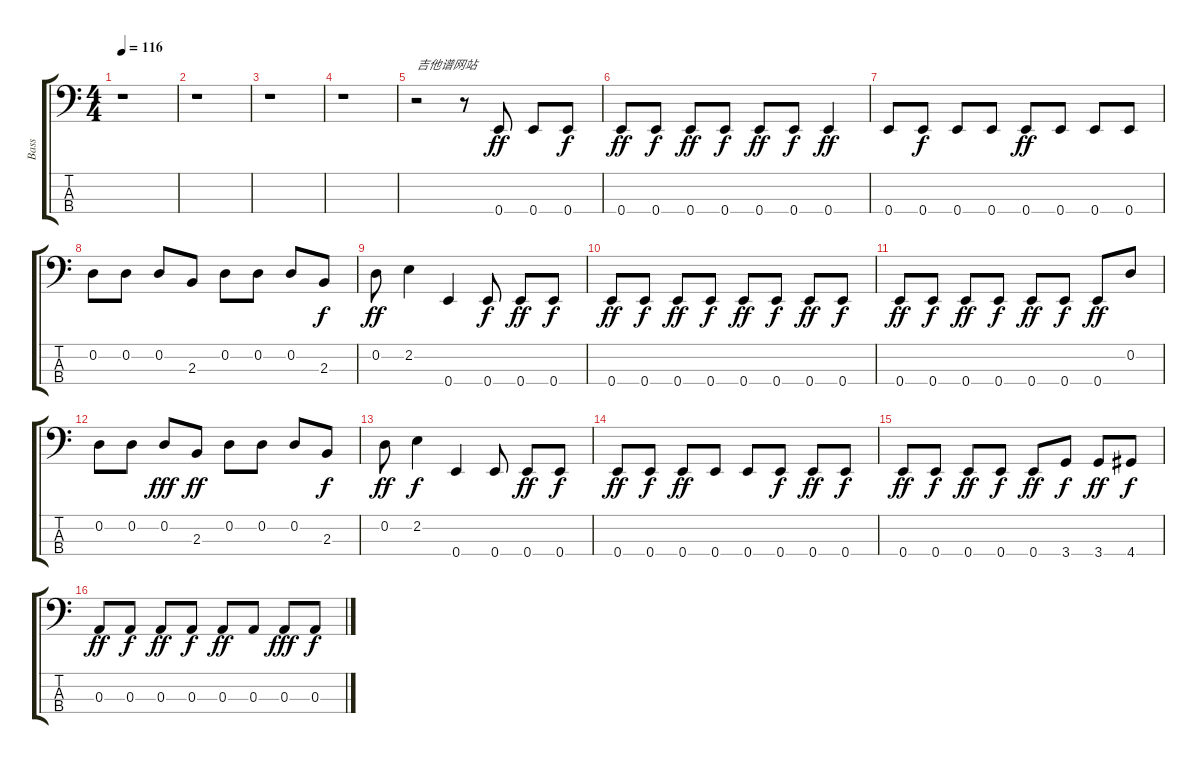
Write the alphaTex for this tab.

\track ("Bass" "Bass") {instrument electricbassfinger}
\staff {score tabs}
\tuning (G2 D2 A1 E1) {hide}
\ts (4 4)
\tempo 116
\clef f4
\ks c
r.1{dy ff instrument electricbassfinger} |
r.1 |
r.1 |
r.1 |
r.2{txt "吉他谱网站"} r.8 0.4.8 0.4.8 0.4.8{dy f} |
0.4.8{dy ff} 0.4.8{dy f} 0.4.8{dy ff} 0.4.8{dy f} 0.4.8{dy ff} 0.4.8{dy f} 0.4.4{dy ff} |
0.4.8 0.4.8{dy f} 0.4.8 0.4.8 0.4.8{dy ff} 0.4.8 0.4.8 0.4.8 |
0.2.8 0.2.8 0.2.8 2.3.8 0.2.8 0.2.8 0.2.8 2.3.8{dy f} |
0.2.8{dy ff} 2.2.4 0.4.4 0.4.8{dy f} 0.4.8{dy ff} 0.4.8{dy f} |
0.4.8{dy ff} 0.4.8{dy f} 0.4.8{dy ff} 0.4.8{dy f} 0.4.8{dy ff} 0.4.8{dy f} 0.4.8{dy ff} 0.4.8{dy f} |
0.4.8{dy ff} 0.4.8{dy f} 0.4.8{dy ff} 0.4.8{dy f} 0.4.8{dy ff} 0.4.8{dy f} 0.4.8{dy ff} 0.2.8 |
0.2.8 0.2.8 0.2.8{dy fff} 2.3.8{dy ff} 0.2.8 0.2.8 0.2.8 2.3.8{dy f} |
0.2.8{dy ff} 2.2.4{dy f} 0.4.4 0.4.8 0.4.8{dy ff} 0.4.8{dy f} |
0.4.8{dy ff} 0.4.8{dy f} 0.4.8{dy ff} 0.4.8 0.4.8 0.4.8{dy f} 0.4.8{dy ff} 0.4.8{dy f} |
0.4.8{dy ff} 0.4.8{dy f} 0.4.8{dy ff} 0.4.8{dy f} 0.4.8{dy ff} 3.4.8{dy f} 3.4.8{dy ff} 4.4.8{dy f} |
0.3.8{dy ff} 0.3.8{dy f} 0.3.8{dy ff} 0.3.8{dy f} 0.3.8{dy ff} 0.3.8 0.3.8{dy fff} 0.3.8{dy f}
